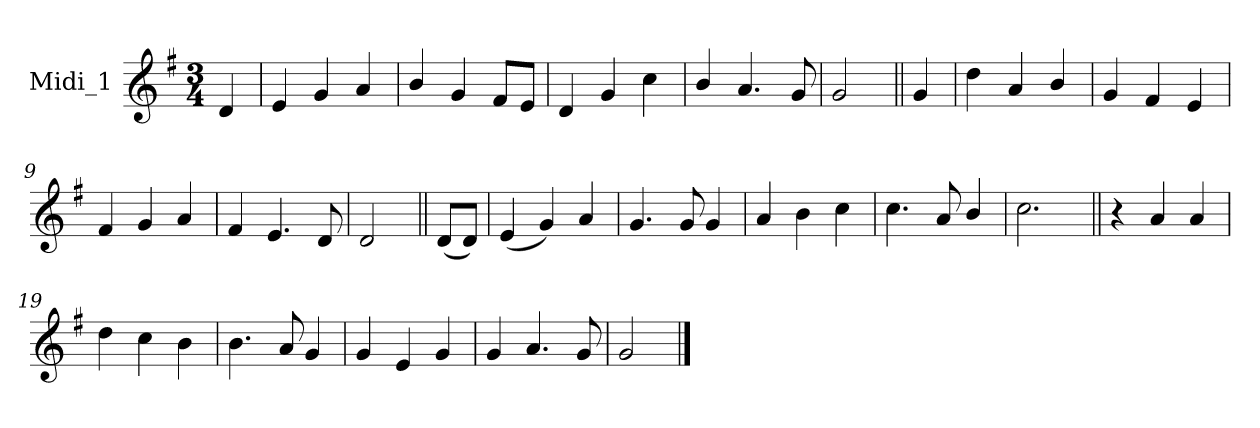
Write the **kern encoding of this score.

**kern
*part1
*staff1
*I"Midi_1
*clefG2
*k[f#]
*G:
*M3/4
=
4d
=1
4e
4g
4a
=2
4b/
4g
8f#L
8eJ
=3
4d
4g
4cc
=4
4b/
4.a
8g
=5
2g
!!LO:LB:g=z
=6||
4g
=7
4dd
4a
4b/
=8
4g
4f#
4e
=9
4f#
4g
4a
=10
4f#
4.e
8d
=11
2d
!!LO:LB:g=z
=12||
(<8dL
8dJ)
=13
(<4e
4g)
4a
=14
4.g
8g
4g
=15
4a
4b
4cc
=16
4.cc
8a
4b/
=17
2.cc
!!LO:LB:g=z
=18||
4r
4a
4a
=19
4dd
4cc
4b
=20
4.b
8a
4g
=21
4g
4e
4g
=22
4g
4.a
8g
=23
2g
==
*-
